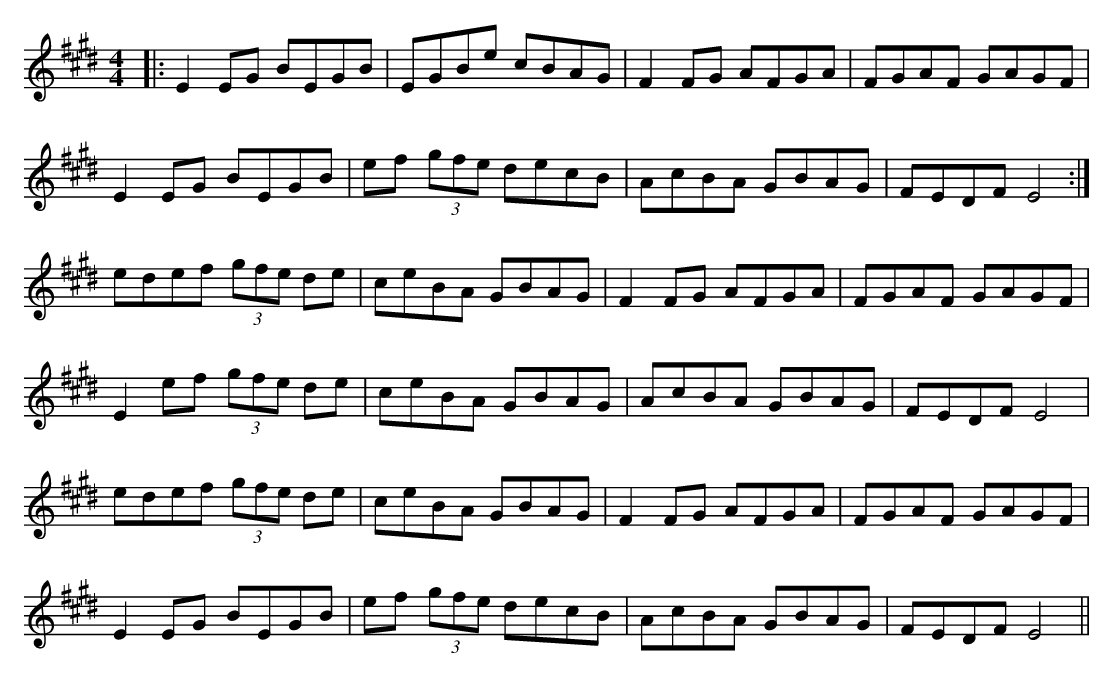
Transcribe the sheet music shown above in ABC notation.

X:1
M:4/4
K:E
|:E2EG BEGB|EGBe cBAG|F2FG AFGA|FGAF GAGF|
E2EG BEGB|ef (3gfe decB|AcBA GBAG|FEDF E4:|
edef (3gfe de|ceBA GBAG|F2FG AFGA|FGAF GAGF|
E2ef (3gfe de|ceBA GBAG|AcBA GBAG|FEDF E4|
edef (3gfe de|ceBA GBAG|F2FG AFGA|FGAF GAGF|
E2EG BEGB|ef (3gfe decB|AcBA GBAG|FEDF E4||
